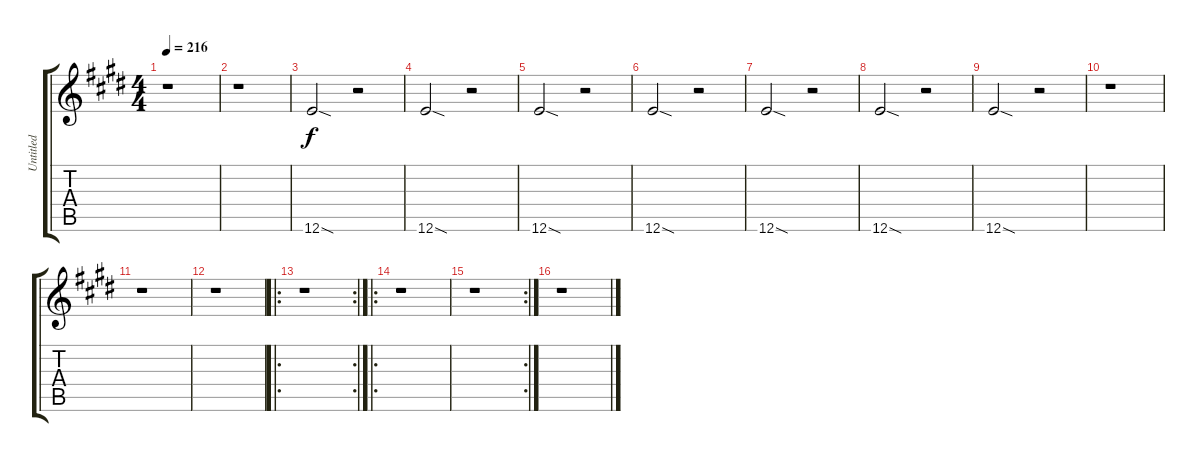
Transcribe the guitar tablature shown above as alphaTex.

\track ("Untitled" "Untitled") {instrument distortionguitar}
\staff {score tabs}
\tuning (E4 B3 G3 D3 A2 E2) {hide}
\ts (4 4)
\tempo 216
\clef g2
\ks e
r.1{dy f instrument distortionguitar} |
\ks c#minor
r.1 |
12.6{sod}.2 r.2 |
12.6{sod}.2 r.2 |
12.6{sod}.2 r.2 |
12.6{sod}.2 r.2 |
12.6{sod}.2 r.2 |
12.6{sod}.2 r.2 |
12.6{sod}.2 r.2 |
r.1 |
r.1 |
r.1 |
\ro
\rc 2
r.1 |
\ro
r.1 |
\rc 2
r.1 |
r.1
